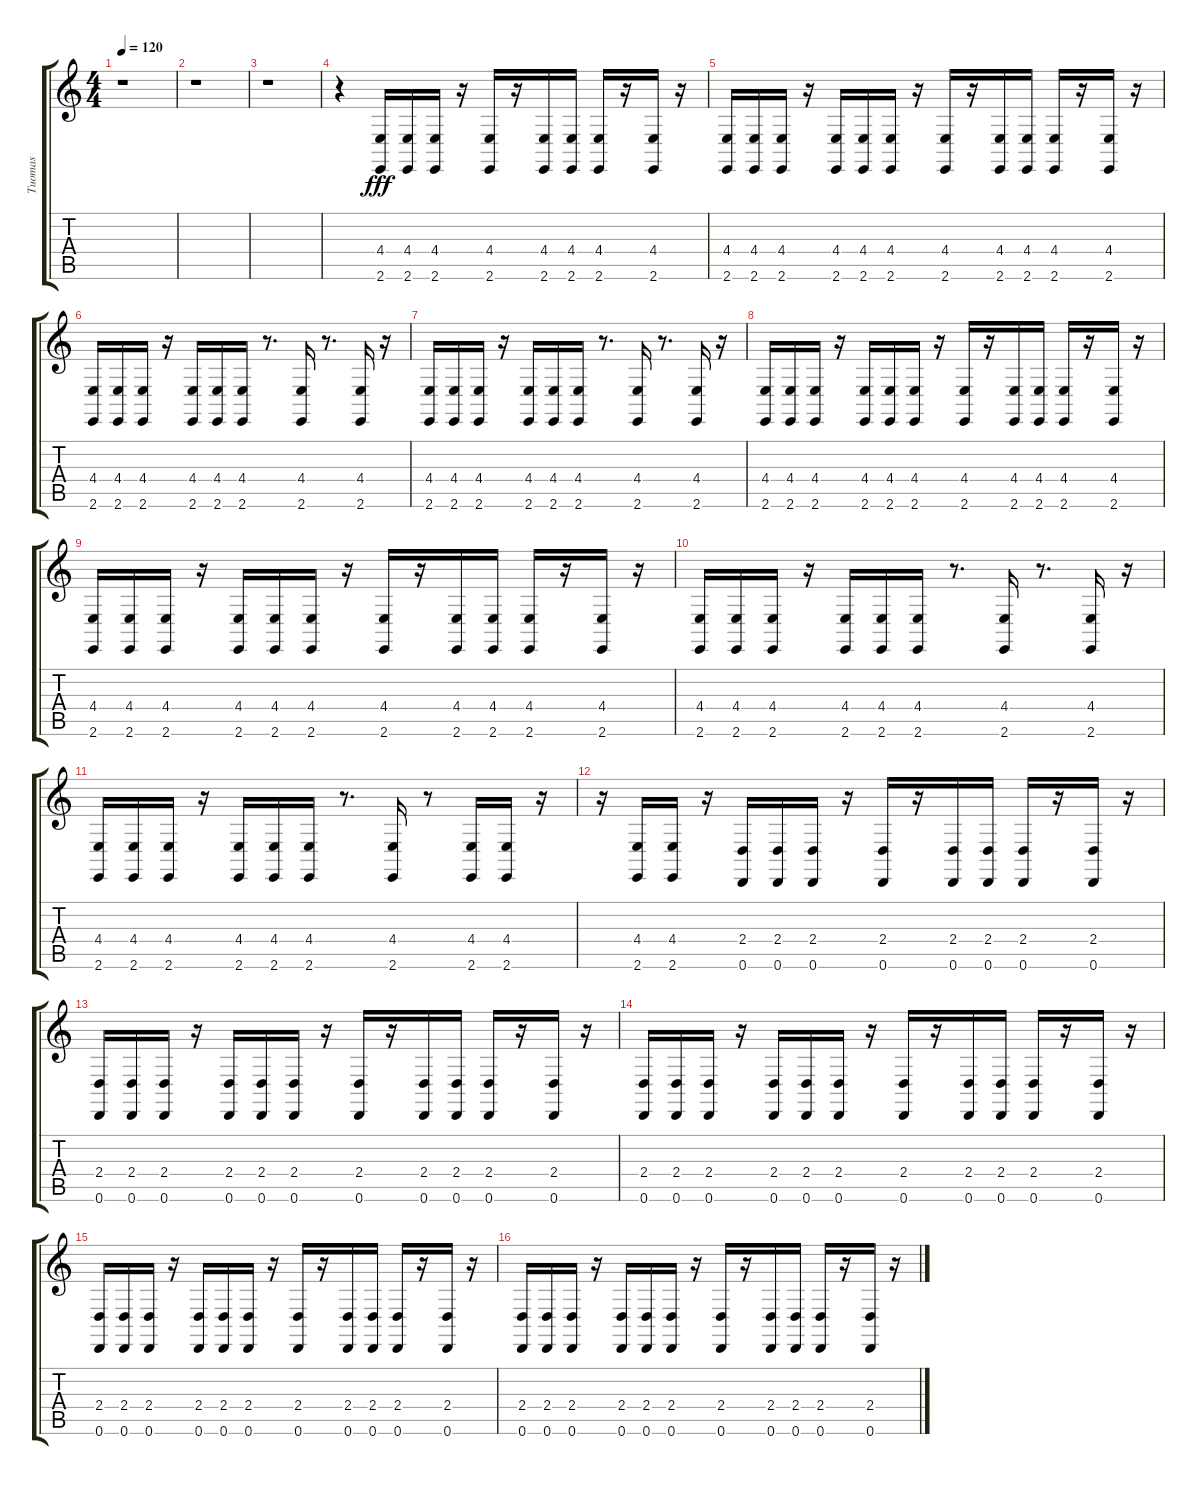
\track ("Tuomas" "Tuomas") {instrument stringensemble1}
\staff {score tabs}
\tuning (D4 A3 F3 C3 G2 D2) {hide}
\ts (4 4)
\tempo 120
\clef g2
\ks c
r.1{dy fff} |
r.1 |
r.1 |
r.4 (4.4 2.6).16 (4.4 2.6).16 (4.4 2.6).16 r.16 (4.4 2.6).16 r.16 (4.4 2.6).16 (4.4 2.6).16 (4.4 2.6).16 r.16 (4.4 2.6).16 r.16 |
(4.4 2.6).16 (4.4 2.6).16 (4.4 2.6).16 r.16 (4.4 2.6).16 (4.4 2.6).16 (4.4 2.6).16 r.16 (4.4 2.6).16 r.16 (4.4 2.6).16 (4.4 2.6).16 (4.4 2.6).16 r.16 (4.4 2.6).16 r.16 |
(4.4 2.6).16 (4.4 2.6).16 (4.4 2.6).16 r.16 (4.4 2.6).16 (4.4 2.6).16 (4.4 2.6).16 r.8{d} (4.4 2.6).16 r.8{d} (4.4 2.6).16 r.16 |
(4.4 2.6).16 (4.4 2.6).16 (4.4 2.6).16 r.16 (4.4 2.6).16 (4.4 2.6).16 (4.4 2.6).16 r.8{d} (4.4 2.6).16 r.8{d} (4.4 2.6).16 r.16 |
(4.4 2.6).16 (4.4 2.6).16 (4.4 2.6).16 r.16 (4.4 2.6).16 (4.4 2.6).16 (4.4 2.6).16 r.16 (4.4 2.6).16 r.16 (4.4 2.6).16 (4.4 2.6).16 (4.4 2.6).16 r.16 (4.4 2.6).16 r.16 |
(4.4 2.6).16 (4.4 2.6).16 (4.4 2.6).16 r.16 (4.4 2.6).16 (4.4 2.6).16 (4.4 2.6).16 r.16 (4.4 2.6).16 r.16 (4.4 2.6).16 (4.4 2.6).16 (4.4 2.6).16 r.16 (4.4 2.6).16 r.16 |
(4.4 2.6).16 (4.4 2.6).16 (4.4 2.6).16 r.16 (4.4 2.6).16 (4.4 2.6).16 (4.4 2.6).16 r.8{d} (4.4 2.6).16 r.8{d} (4.4 2.6).16 r.16 |
(4.4 2.6).16 (4.4 2.6).16 (4.4 2.6).16 r.16 (4.4 2.6).16 (4.4 2.6).16 (4.4 2.6).16 r.8{d} (4.4 2.6).16 r.8 (4.4 2.6).16 (4.4 2.6).16 r.16 |
r.16 (4.4 2.6).16 (4.4 2.6).16 r.16 (2.4 0.6).16{volume 13} (2.4 0.6).16 (2.4 0.6).16 r.16 (2.4 0.6).16 r.16 (2.4 0.6).16 (2.4 0.6).16 (2.4 0.6).16 r.16 (2.4 0.6).16 r.16 |
(2.4 0.6).16 (2.4 0.6).16 (2.4 0.6).16 r.16 (2.4 0.6).16 (2.4 0.6).16 (2.4 0.6).16 r.16 (2.4 0.6).16 r.16 (2.4 0.6).16 (2.4 0.6).16 (2.4 0.6).16 r.16 (2.4 0.6).16 r.16 |
(2.4 0.6).16 (2.4 0.6).16 (2.4 0.6).16 r.16 (2.4 0.6).16 (2.4 0.6).16 (2.4 0.6).16 r.16 (2.4 0.6).16 r.16 (2.4 0.6).16 (2.4 0.6).16 (2.4 0.6).16 r.16 (2.4 0.6).16 r.16 |
(2.4 0.6).16 (2.4 0.6).16 (2.4 0.6).16 r.16 (2.4 0.6).16 (2.4 0.6).16 (2.4 0.6).16 r.16 (2.4 0.6).16 r.16 (2.4 0.6).16 (2.4 0.6).16 (2.4 0.6).16 r.16 (2.4 0.6).16 r.16 |
(2.4 0.6).16 (2.4 0.6).16 (2.4 0.6).16 r.16 (2.4 0.6).16{volume 12} (2.4 0.6).16 (2.4 0.6).16{volume 12} r.16 (2.4 0.6).16{volume 12} r.16 (2.4 0.6).16{volume 12} (2.4 0.6).16 (2.4 0.6).16{volume 12} r.16 (2.4 0.6).16{volume 12} r.16
